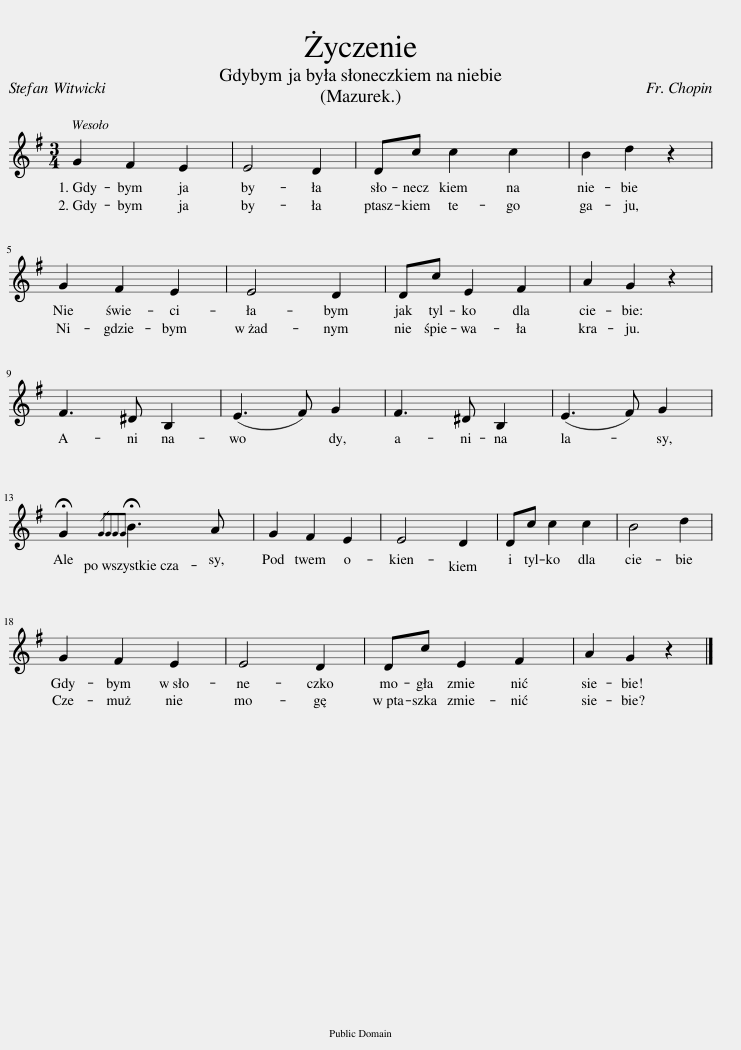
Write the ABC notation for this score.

X:1
L:1/8
M:3/4
I:linebreak $
K:G
V:1 treble
V:1
 G2 F2 E2 | E4 D2 | Dc c2 c2 | B2 d2 z2 |$ G2 F2 E2 | %5
 E4 D2 | Dc E2 F2 | A2 G2 z2 |$ F3 ^D B,2 | (E3 F) G2 | %10
 F3 ^D B,2 | (E3 F) G2 |$ !fermata!G2{/!fermata!G!fermata!G!fermata!G!fermata!G} !fermata!B3 A | G2 F2 E2 | E4 D2 | %15
 Dc c2 c2 | B4 d2 |$ G2 F2 E2 | E4 D2 | Dc E2 F2 | %20
 A2 G2 z2 |] %21
